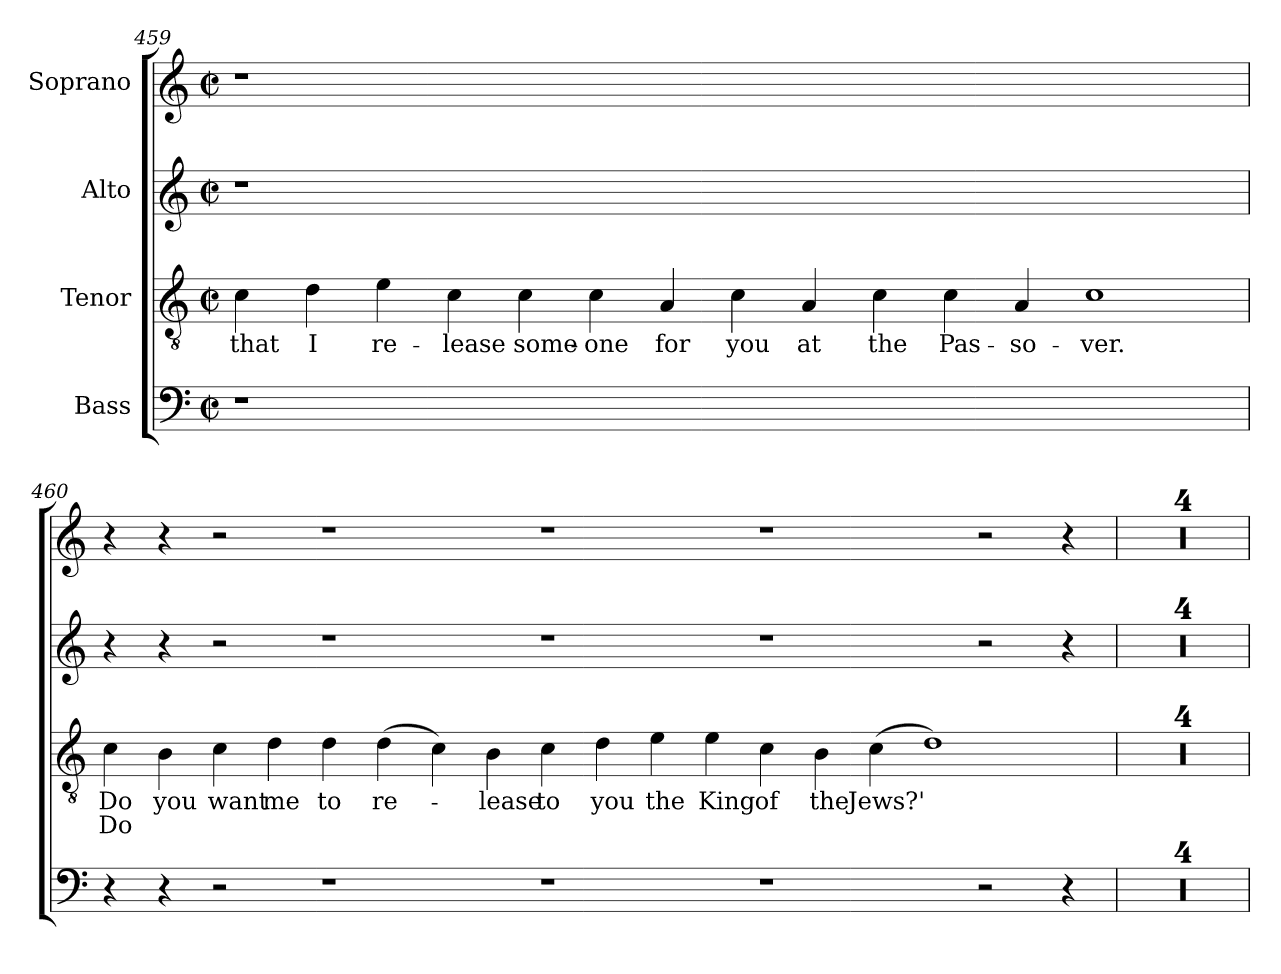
**kern	**kern	**text	**text	**kern	**kern
*part4	*part3	*part3	*part3	*part2	*part1
*staff4	*staff3	*staff3	*staff3	*staff2	*staff1
*I"Bass	*I"Tenor	*	*	*I"Alto	*I"Soprano
*clefF4	*clefGv2	*	*	*clefG2	*clefG2
*	*ITrd7c12	*	*	*	*
*k[]	*k[]	*	*	*k[]	*k[]
*C:	*C:	*	*	*C:	*C:
*M2/2	*M2/2	*	*	*M2/2	*M2/2
*met(c|)	*met(c|)	*	*	*met(c|)	*met(c|)
=459	=459	=459	=459	=459	=459
!LO:N:vis=1	!	!	!	!	!
!	!	!LO:LY:b:color=#000000	!	!LO:N:vis=1	!LO:N:vis=1
1r	4Ci\	that	.	1r	1r
!	!	!LO:LY:b:color=#000000	!	!	!
.	4Di\	I	.	.	.
!	!	!LO:LY:b:color=#000000	!	!	!
.	4Ei\	re-	.	.	.
!	!	!LO:LY:b:color=#000000	!	!	!
.	4Ci\	-lease	.	.	.
!	!	!LO:LY:b:color=#000000	!	!	!
0.ryy	4Ci\	some-	.	0.ryy	0.ryy
!	!	!LO:LY:b:color=#000000	!	!	!
.	4Ci\	-one	.	.	.
!	!	!LO:LY:b:color=#000000	!	!	!
.	4AAi/	for	.	.	.
!	!	!LO:LY:b:color=#000000	!	!	!
.	4Ci\	you	.	.	.
!	!	!LO:LY:b:color=#000000	!	!	!
.	4AAi/	at	.	.	.
!	!	!LO:LY:b:color=#000000	!	!	!
.	4Ci\	the	.	.	.
!	!	!LO:LY:b:color=#000000	!	!	!
.	4Ci\	Pas-	.	.	.
!	!	!LO:LY:b:color=#000000	!	!	!
.	4AAi/	-so-	.	.	.
!	!	!LO:LY:b:color=#000000	!	!	!
.	1Ci	-ver.	.	.	.
!!LO:LB:g=z
=460	=460	=460	=460	=460	=460
!	!	!LO:LY:b:color=#000000	!LO:LY:b:color=#000000	!	!
4r	4Ci\	Do	Do	4r	4r
!	!	!LO:LY:b:color=#000000	!	!	!
4r	4BBi\	you	.	4r	4r
!	!	!LO:LY:b:color=#000000	!	!	!
2r	4Ci\	want	.	2r	2r
!	!	!LO:LY:b:color=#000000	!	!	!
.	4Di\	me	.	.	.
!	!	!LO:LY:b:color=#000000	!	!	!
1r	4Di\	to	.	1r	1r
!	!	!LO:LY:b:color=#000000	!	!	!
.	(4Di\	re-	.	.	.
.	4Ci\)	.	.	.	.
!	!	!LO:LY:b:color=#000000	!	!	!
.	4BBi\	-lease	.	.	.
!	!	!LO:LY:b:color=#000000	!	!	!
1r	4Ci\	to	.	1r	1r
!	!	!LO:LY:b:color=#000000	!	!	!
.	4Di\	you	.	.	.
!	!	!LO:LY:b:color=#000000	!	!	!
.	4Ei\	the	.	.	.
!	!	!LO:LY:b:color=#000000	!	!	!
.	4Ei\	King	.	.	.
!	!	!LO:LY:b:color=#000000	!	!	!
1r	4Ci\	of	.	1r	1r
!	!	!LO:LY:b:color=#000000	!	!	!
.	4BBi\	the	.	.	.
!	!	!LO:LY:b:color=#000000	!	!	!
.	(4Ci\	Jews?'	.	.	.
.	1Di)	.	.	.	.
2r	.	.	.	2r	2r
4r	.	.	.	4r	4r
=461	=461	=461	=461	=461	=461
*	*stria0	*	*	*	*
1r	1r	.	.	1r	1r
=462	=462	=462	=462	=462	=462
1r	1r	.	.	1r	1r
=463	=463	=463	=463	=463	=463
1r	1r	.	.	1r	1r
=464	=464	=464	=464	=464	=464
1r	1r	.	.	1r	1r
=	=	=	=	=	=
*-	*-	*-	*-	*-	*-
